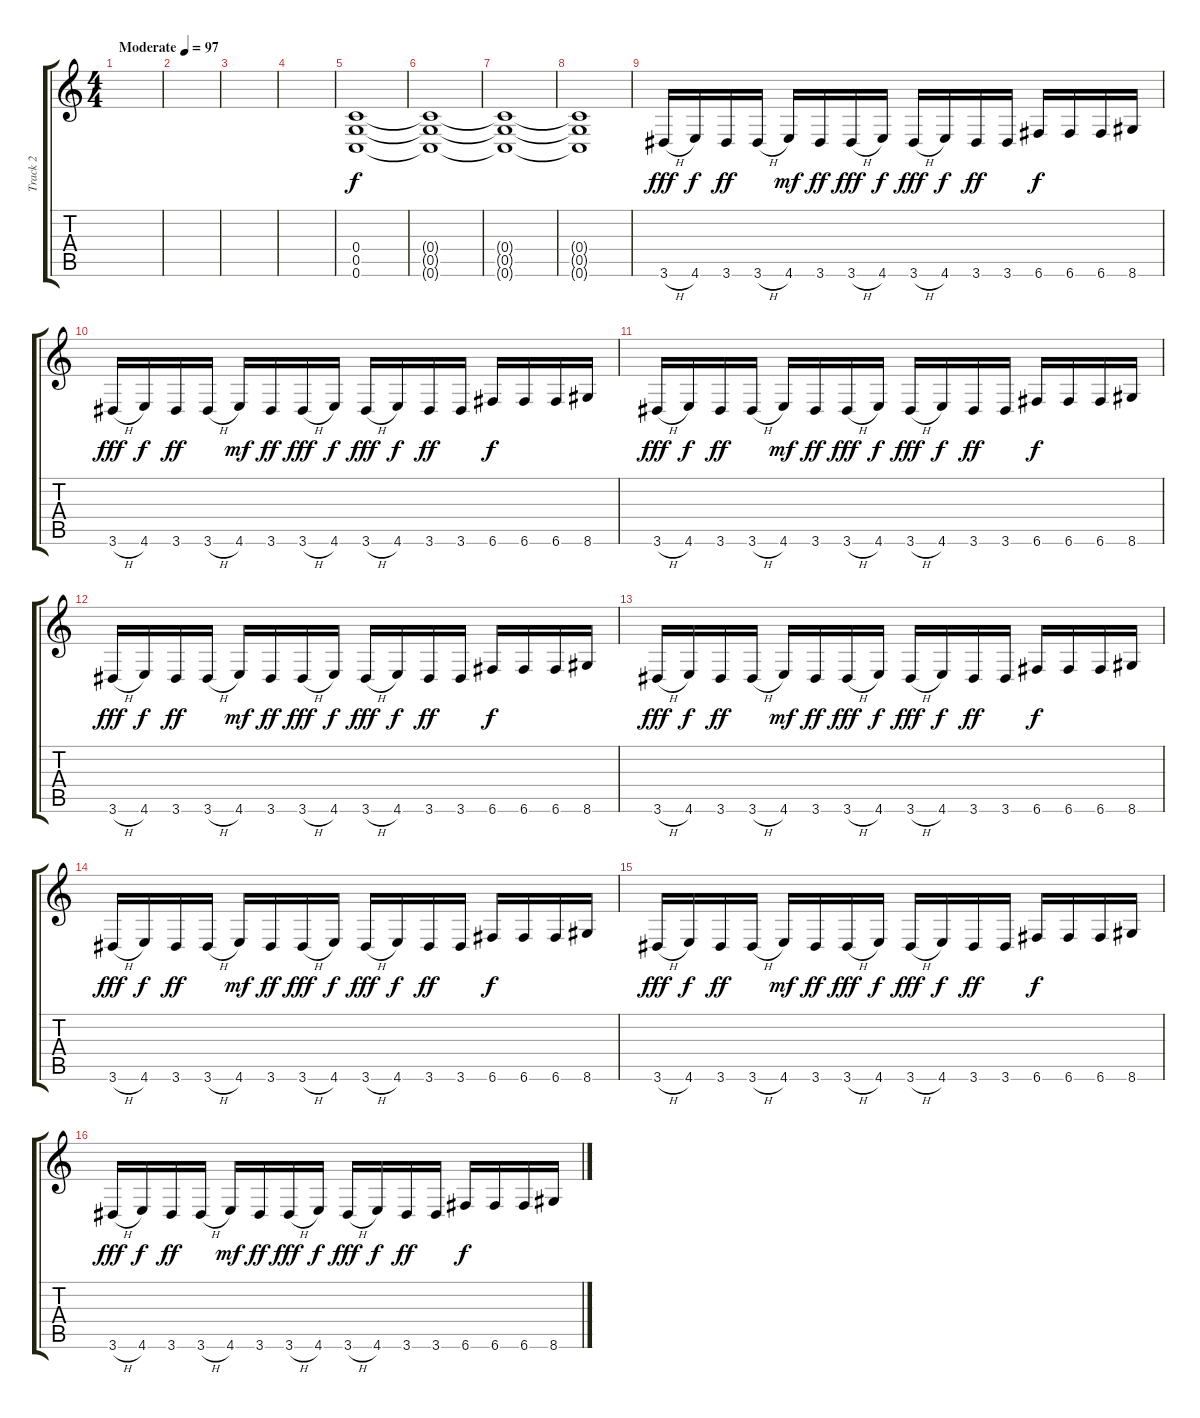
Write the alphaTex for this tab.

\track ("Track 2" "Track 2") {instrument distortionguitar}
\staff {score tabs}
\tuning (D4 A3 F3 C3 G2 C2) {hide}
\ts (4 4)
\tempo (97 "Moderate")
\clef g2
\ks c
|
|
|
|
(0.4 0.5 0.6).1 |
(0.4{t} 0.5{t} 0.6{t}).1 |
(0.4{t} 0.5{t} 0.6{t}).1 |
(0.4{t} 0.5{t} 0.6{t}).1 |
3.6{h}.16{dy fff} 4.6.16{dy f} 3.6.16{dy ff} 3.6{h}.16 4.6.16{dy mf} 3.6.16{dy ff} 3.6{h}.16{dy fff} 4.6.16{dy f} 3.6{h}.16{dy fff} 4.6.16{dy f} 3.6.16{dy ff} 3.6.16 6.6.16{dy f} 6.6.16 6.6.16 8.6.16 |
3.6{h}.16{dy fff} 4.6.16{dy f} 3.6.16{dy ff} 3.6{h}.16 4.6.16{dy mf} 3.6.16{dy ff} 3.6{h}.16{dy fff} 4.6.16{dy f} 3.6{h}.16{dy fff} 4.6.16{dy f} 3.6.16{dy ff} 3.6.16 6.6.16{dy f} 6.6.16 6.6.16 8.6.16 |
3.6{h}.16{dy fff} 4.6.16{dy f} 3.6.16{dy ff} 3.6{h}.16 4.6.16{dy mf} 3.6.16{dy ff} 3.6{h}.16{dy fff} 4.6.16{dy f} 3.6{h}.16{dy fff} 4.6.16{dy f} 3.6.16{dy ff} 3.6.16 6.6.16{dy f} 6.6.16 6.6.16 8.6.16 |
3.6{h}.16{dy fff} 4.6.16{dy f} 3.6.16{dy ff} 3.6{h}.16 4.6.16{dy mf} 3.6.16{dy ff} 3.6{h}.16{dy fff} 4.6.16{dy f} 3.6{h}.16{dy fff} 4.6.16{dy f} 3.6.16{dy ff} 3.6.16 6.6.16{dy f} 6.6.16 6.6.16 8.6.16 |
3.6{h}.16{dy fff} 4.6.16{dy f} 3.6.16{dy ff} 3.6{h}.16 4.6.16{dy mf} 3.6.16{dy ff} 3.6{h}.16{dy fff} 4.6.16{dy f} 3.6{h}.16{dy fff} 4.6.16{dy f} 3.6.16{dy ff} 3.6.16 6.6.16{dy f} 6.6.16 6.6.16 8.6.16 |
3.6{h}.16{dy fff} 4.6.16{dy f} 3.6.16{dy ff} 3.6{h}.16 4.6.16{dy mf} 3.6.16{dy ff} 3.6{h}.16{dy fff} 4.6.16{dy f} 3.6{h}.16{dy fff} 4.6.16{dy f} 3.6.16{dy ff} 3.6.16 6.6.16{dy f} 6.6.16 6.6.16 8.6.16 |
3.6{h}.16{dy fff} 4.6.16{dy f} 3.6.16{dy ff} 3.6{h}.16 4.6.16{dy mf} 3.6.16{dy ff} 3.6{h}.16{dy fff} 4.6.16{dy f} 3.6{h}.16{dy fff} 4.6.16{dy f} 3.6.16{dy ff} 3.6.16 6.6.16{dy f} 6.6.16 6.6.16 8.6.16 |
3.6{h}.16{dy fff} 4.6.16{dy f} 3.6.16{dy ff} 3.6{h}.16 4.6.16{dy mf} 3.6.16{dy ff} 3.6{h}.16{dy fff} 4.6.16{dy f} 3.6{h}.16{dy fff} 4.6.16{dy f} 3.6.16{dy ff} 3.6.16 6.6.16{dy f} 6.6.16 6.6.16 8.6.16
